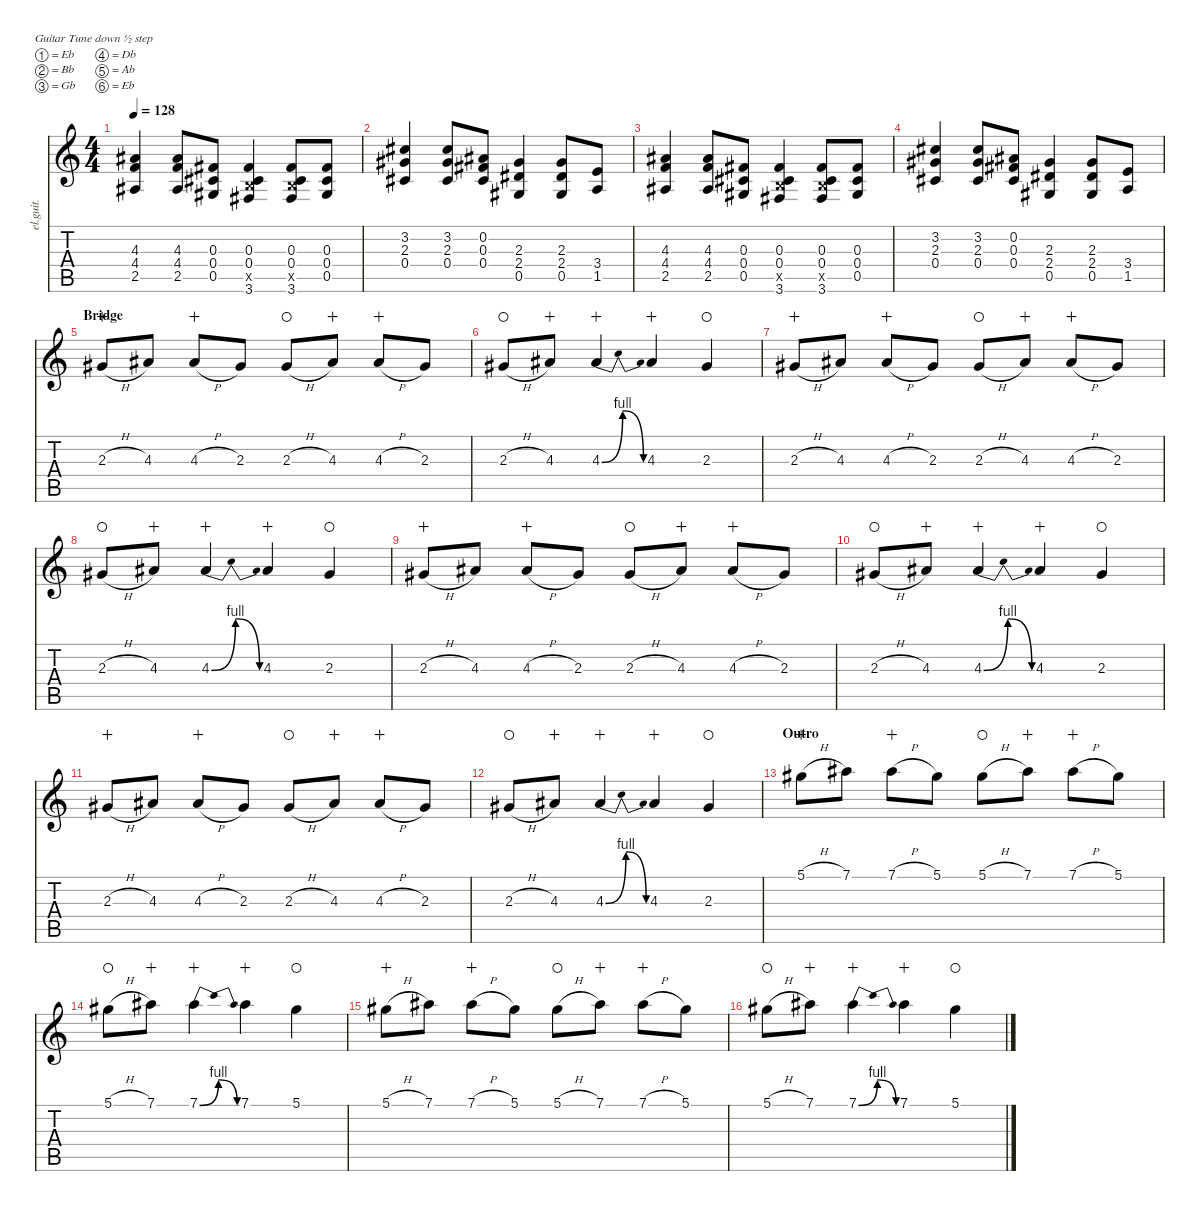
\defaultSystemsLayout 4
\hideDynamics
\bracketExtendMode nobrackets
\otherSystemsTrackNameOrientation horizontal
\track ("James Iha (Clean Lead)" "el.guit.") {instrument electricguitarclean}
\staff {score tabs}
\tuning (Eb4 Bb3 Gb3 Db3 Ab2 Eb2)
\ts (4 4)
\tempo 128
\clef g2
\ks c
(4.3{acc #} 4.4 2.5{acc #}).4{dy mf beam Up} (4.3{acc #} 4.4 2.5{acc #}).8{beam Up} (0.3{acc #} 0.4{acc #} 0.5{acc #}).8{beam Up} (0.3{acc #} 0.4{acc #} 3.5{x} 3.6{acc #}).4{beam Up} (0.3{acc #} 0.4{acc #} 3.5{x} 3.6{acc #}).8{beam Up} (0.3{acc #} 0.4{acc #} 0.5{acc #}).8{beam Up} |
(3.2{acc #} 2.3{acc #} 0.4{acc #}).4{beam Up} (3.2{acc #} 2.3{acc #} 0.4{acc #}).8{beam Up} (0.2{acc #} 0.3{acc #} 0.4{acc #}).8{beam Up} (2.3{acc #} 2.4{acc #} 0.5{acc #}).4{beam Up} (2.3{acc #} 2.4{acc #} 0.5{acc #}).8{beam Up} (3.4 1.5).8{beam Up} |
(4.3{acc #} 4.4 2.5{acc #}).4{beam Up} (4.3{acc #} 4.4 2.5{acc #}).8{beam Up} (0.3{acc #} 0.4{acc #} 0.5{acc #}).8{beam Up} (0.3{acc #} 0.4{acc #} 3.5{x} 3.6{acc #}).4{beam Up} (0.3{acc #} 0.4{acc #} 3.5{x} 3.6{acc #}).8{beam Up} (0.3{acc #} 0.4{acc #} 0.5{acc #}).8{beam Up} |
(3.2{acc #} 2.3{acc #} 0.4{acc #}).4{beam Up} (3.2{acc #} 2.3{acc #} 0.4{acc #}).8{beam Up} (0.2{acc #} 0.3{acc #} 0.4{acc #}).8{beam Up} (2.3{acc #} 2.4{acc #} 0.5{acc #}).4{beam Up} (2.3{acc #} 2.4{acc #} 0.5{acc #}).8{beam Up} (3.4 1.5).8{beam Up} |
\section ("" "Bridge")
2.3{h acc #}.8{wahc beam Up} 4.3{acc #}.8{beam Up} 4.3{h acc #}.8{wahc beam Up} 2.3{acc #}.8{beam Up} 2.3{h acc #}.8{waho beam Up} 4.3{acc #}.8{wahc beam Up} 4.3{h acc #}.8{wahc beam Up} 2.3{acc #}.8{beam Up} |
2.3{h acc #}.8{waho beam Up} 4.3{acc #}.8{wahc beam Up} 4.3{be (bendrelease 0 0 14.399999999999999 4 20.4 4 30 0) acc #}.4{wahc beam Up} 4.3{acc #}.4{wahc beam Up} 2.3{acc #}.4{waho beam Up} |
2.3{h acc #}.8{wahc beam Up} 4.3{acc #}.8{beam Up} 4.3{h acc #}.8{wahc beam Up} 2.3{acc #}.8{beam Up} 2.3{h acc #}.8{waho beam Up} 4.3{acc #}.8{wahc beam Up} 4.3{h acc #}.8{wahc beam Up} 2.3{acc #}.8{beam Up} |
2.3{h acc #}.8{waho beam Up} 4.3{acc #}.8{wahc beam Up} 4.3{be (bendrelease 0 0 14.399999999999999 4 20.4 4 30 0) acc #}.4{wahc beam Up} 4.3{acc #}.4{wahc beam Up} 2.3{acc #}.4{waho beam Up} |
2.3{h acc #}.8{wahc beam Up} 4.3{acc #}.8{beam Up} 4.3{h acc #}.8{wahc beam Up} 2.3{acc #}.8{beam Up} 2.3{h acc #}.8{waho beam Up} 4.3{acc #}.8{wahc beam Up} 4.3{h acc #}.8{wahc beam Up} 2.3{acc #}.8{beam Up} |
2.3{h acc #}.8{waho beam Up} 4.3{acc #}.8{wahc beam Up} 4.3{be (bendrelease 0 0 14.399999999999999 4 20.4 4 30 0) acc #}.4{wahc beam Up} 4.3{acc #}.4{wahc beam Up} 2.3{acc #}.4{waho beam Up} |
2.3{h acc #}.8{wahc beam Up} 4.3{acc #}.8{beam Up} 4.3{h acc #}.8{wahc beam Up} 2.3{acc #}.8{beam Up} 2.3{h acc #}.8{waho beam Up} 4.3{acc #}.8{wahc beam Up} 4.3{h acc #}.8{wahc beam Up} 2.3{acc #}.8{beam Up} |
2.3{h acc #}.8{waho beam Up} 4.3{acc #}.8{wahc beam Up} 4.3{be (bendrelease 0 0 14.399999999999999 4 20.4 4 30 0) acc #}.4{wahc beam Up} 4.3{acc #}.4{wahc beam Up} 2.3{acc #}.4{waho beam Up} |
\section ("" "Outro")
5.1{h acc #}.8{wahc beam Down} 7.1{acc #}.8{beam Down} 7.1{h acc #}.8{wahc beam Down} 5.1{acc #}.8{beam Down} 5.1{h acc #}.8{waho beam Down} 7.1{acc #}.8{wahc beam Down} 7.1{h acc #}.8{wahc beam Down} 5.1{acc #}.8{beam Down} |
5.1{h acc #}.8{waho beam Down} 7.1{acc #}.8{wahc beam Down} 7.1{be (bendrelease 0 0 14.399999999999999 4 20.4 4 30 0) acc #}.4{wahc beam Down} 7.1{acc #}.4{wahc beam Down} 5.1{acc #}.4{waho beam Down} |
5.1{h acc #}.8{wahc beam Down} 7.1{acc #}.8{beam Down} 7.1{h acc #}.8{wahc beam Down} 5.1{acc #}.8{beam Down} 5.1{h acc #}.8{waho beam Down} 7.1{acc #}.8{wahc beam Down} 7.1{h acc #}.8{wahc beam Down} 5.1{acc #}.8{beam Down} |
5.1{h acc #}.8{waho beam Down} 7.1{acc #}.8{wahc beam Down} 7.1{be (bendrelease 0 0 14.399999999999999 4 20.4 4 30 0) acc #}.4{wahc beam Down} 7.1{acc #}.4{wahc beam Down} 5.1{acc #}.4{waho beam Down}
